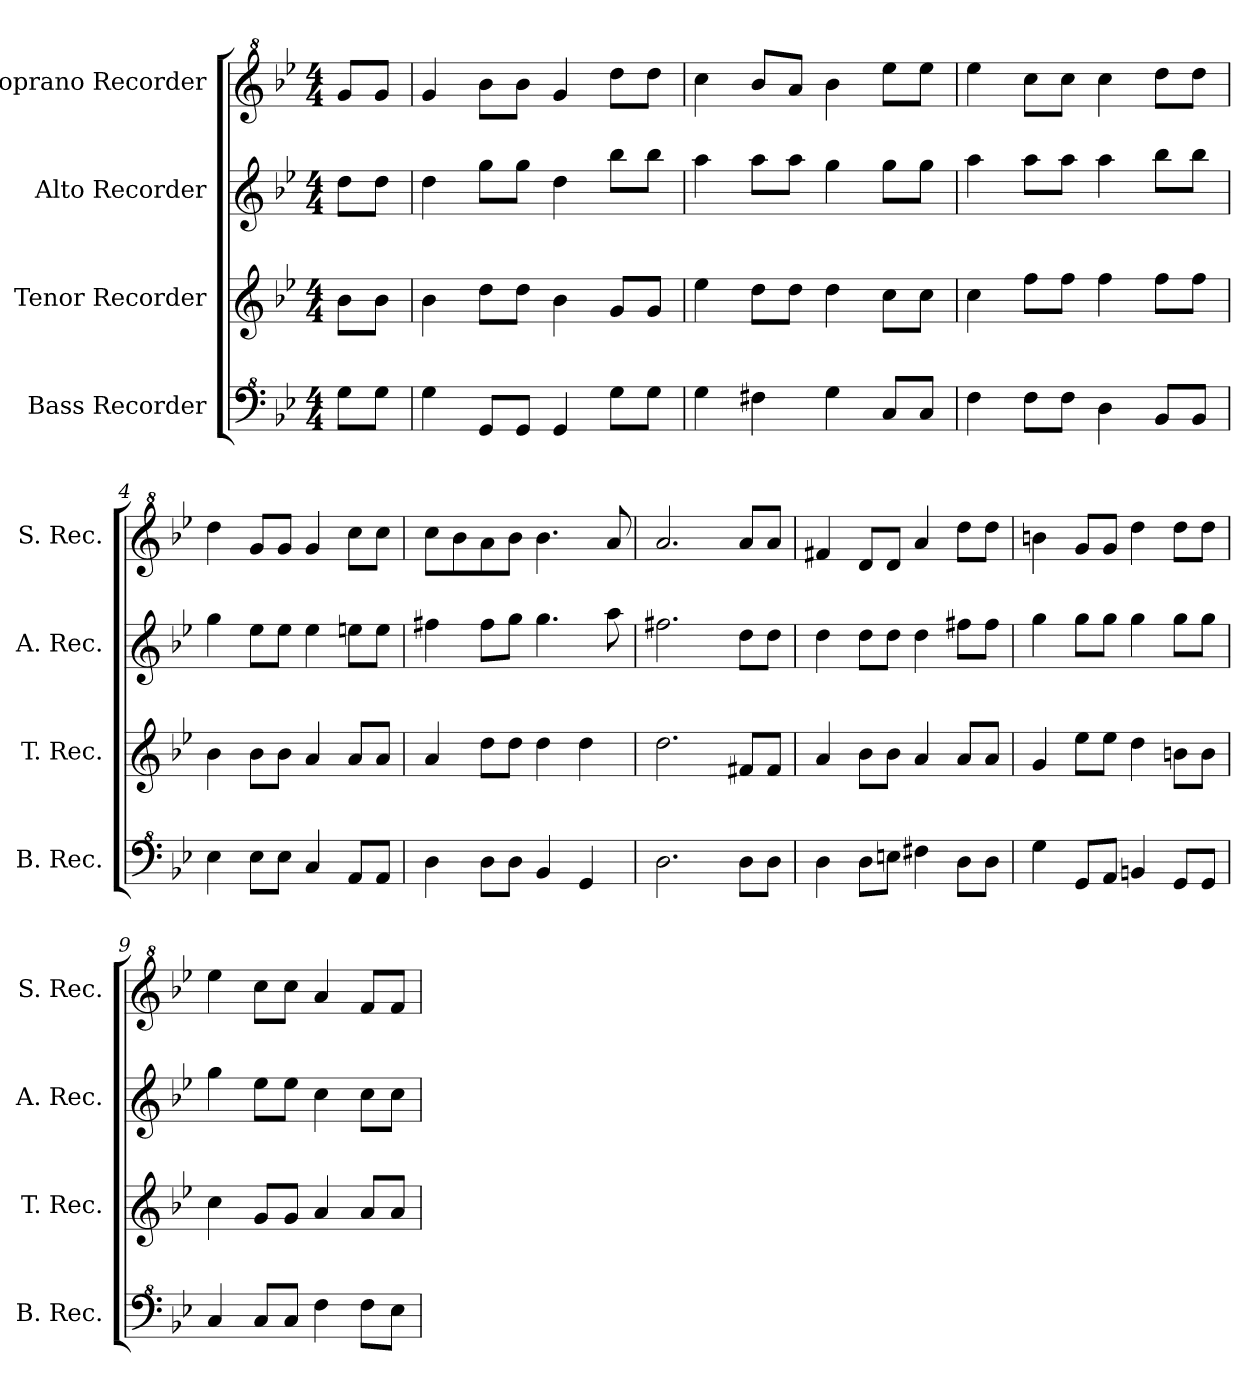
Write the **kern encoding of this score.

**kern	**kern	**kern	**kern
*part4	*part3	*part2	*part1
*staff4	*staff3	*staff2	*staff1
*I"Bass Recorder	*I"Tenor Recorder	*I"Alto Recorder	*I"Soprano Recorder
*I'B. Rec.	*I'T. Rec.	*I'A. Rec.	*I'S. Rec.
*clefF^4	*clefG2	*clefG2	*clefG^2
*k[b-e-]	*k[b-e-]	*k[b-e-]	*k[b-e-]
*B-:	*B-:	*B-:	*B-:
*M4/4	*M4/4	*M4/4	*M4/4
=	=	=	=
8g\L	8b-\L	8dd\L	8gg/L
8g\J	8b-\J	8dd\J	8gg/J
=1	=1	=1	=1
4g\	4b-\	4dd\	4gg/
8G/L	8dd\L	8gg\L	8bb-\L
8G/J	8dd\J	8gg\J	8bb-\J
4G/	4b-\	4dd\	4gg/
8g\L	8g/L	8bb-\L	8ddd\L
8g\J	8g/J	8bb-\J	8ddd\J
=2	=2	=2	=2
4g\	4ee-\	4aa\	4ccc\
4f#X\	8dd\L	8aa\L	8bb-/L
.	8dd\J	8aa\J	8aa/J
4g\	4dd\	4gg\	4bb-\
8c/L	8cc\L	8gg\L	8eee-\L
8c/J	8cc\J	8gg\J	8eee-\J
=3	=3	=3	=3
4f\	4cc\	4aa\	4eee-\
8f\L	8ff\L	8aa\L	8ccc\L
8f\J	8ff\J	8aa\J	8ccc\J
4d\	4ff\	4aa\	4ccc\
8B-/L	8ff\L	8bb-\L	8ddd\L
8B-/J	8ff\J	8bb-\J	8ddd\J
=4	=4	=4	=4
4e-\	4b-\	4gg\	4ddd\
8e-\L	8b-\L	8ee-\L	8gg/L
8e-\J	8b-\J	8ee-\J	8gg/J
4c/	4a/	4ee-\	4gg/
8A/L	8a/L	8een\L	8ccc\L
8A/J	8a/J	8ee\J	8ccc\J
=5	=5	=5	=5
4d\	4a/	4ff#X\	8ccc\L
.	.	.	8bb-\
8d\L	8dd\L	8ff#\L	8aa\
8d\J	8dd\J	8gg\J	8bb-\J
4B-/	4dd\	4.gg\	4.bb-\
4G/	4dd\	.	.
.	.	8aa\	8aa/
=6	=6	=6	=6
2.d\	2.dd\	2.ff#X\	2.aa/
8d\L	8f#X/L	8dd\L	8aa/L
8d\J	8f#/J	8dd\J	8aa/J
!!LO:LB:g=z
=7	=7	=7	=7
4d\	4a/	4dd\	4ff#X/
8d\L	8b-\L	8dd\L	8dd/L
8en\J	8b-\J	8dd\J	8dd/J
4f#X\	4a/	4dd\	4aa/
8d\L	8a/L	8ff#X\L	8ddd\L
8d\J	8a/J	8ff#\J	8ddd\J
=8	=8	=8	=8
4g\	4g/	4gg\	4bbn\
8G/L	8ee-\L	8gg\L	8gg/L
8A/J	8ee-\J	8gg\J	8gg/J
4Bn/	4dd\	4gg\	4ddd\
8G/L	8bn\L	8gg\L	8ddd\L
8G/J	8b\J	8gg\J	8ddd\J
=9	=9	=9	=9
4c/	4cc\	4gg\	4eee-\
8c/L	8g/L	8ee-\L	8ccc\L
8c/J	8g/J	8ee-\J	8ccc\J
4f\	4a/	4cc\	4aa/
8f\L	8a/L	8cc\L	8ff/L
8e-\J	8a/J	8cc\J	8ff/J
=	=	=	=
*-	*-	*-	*-
